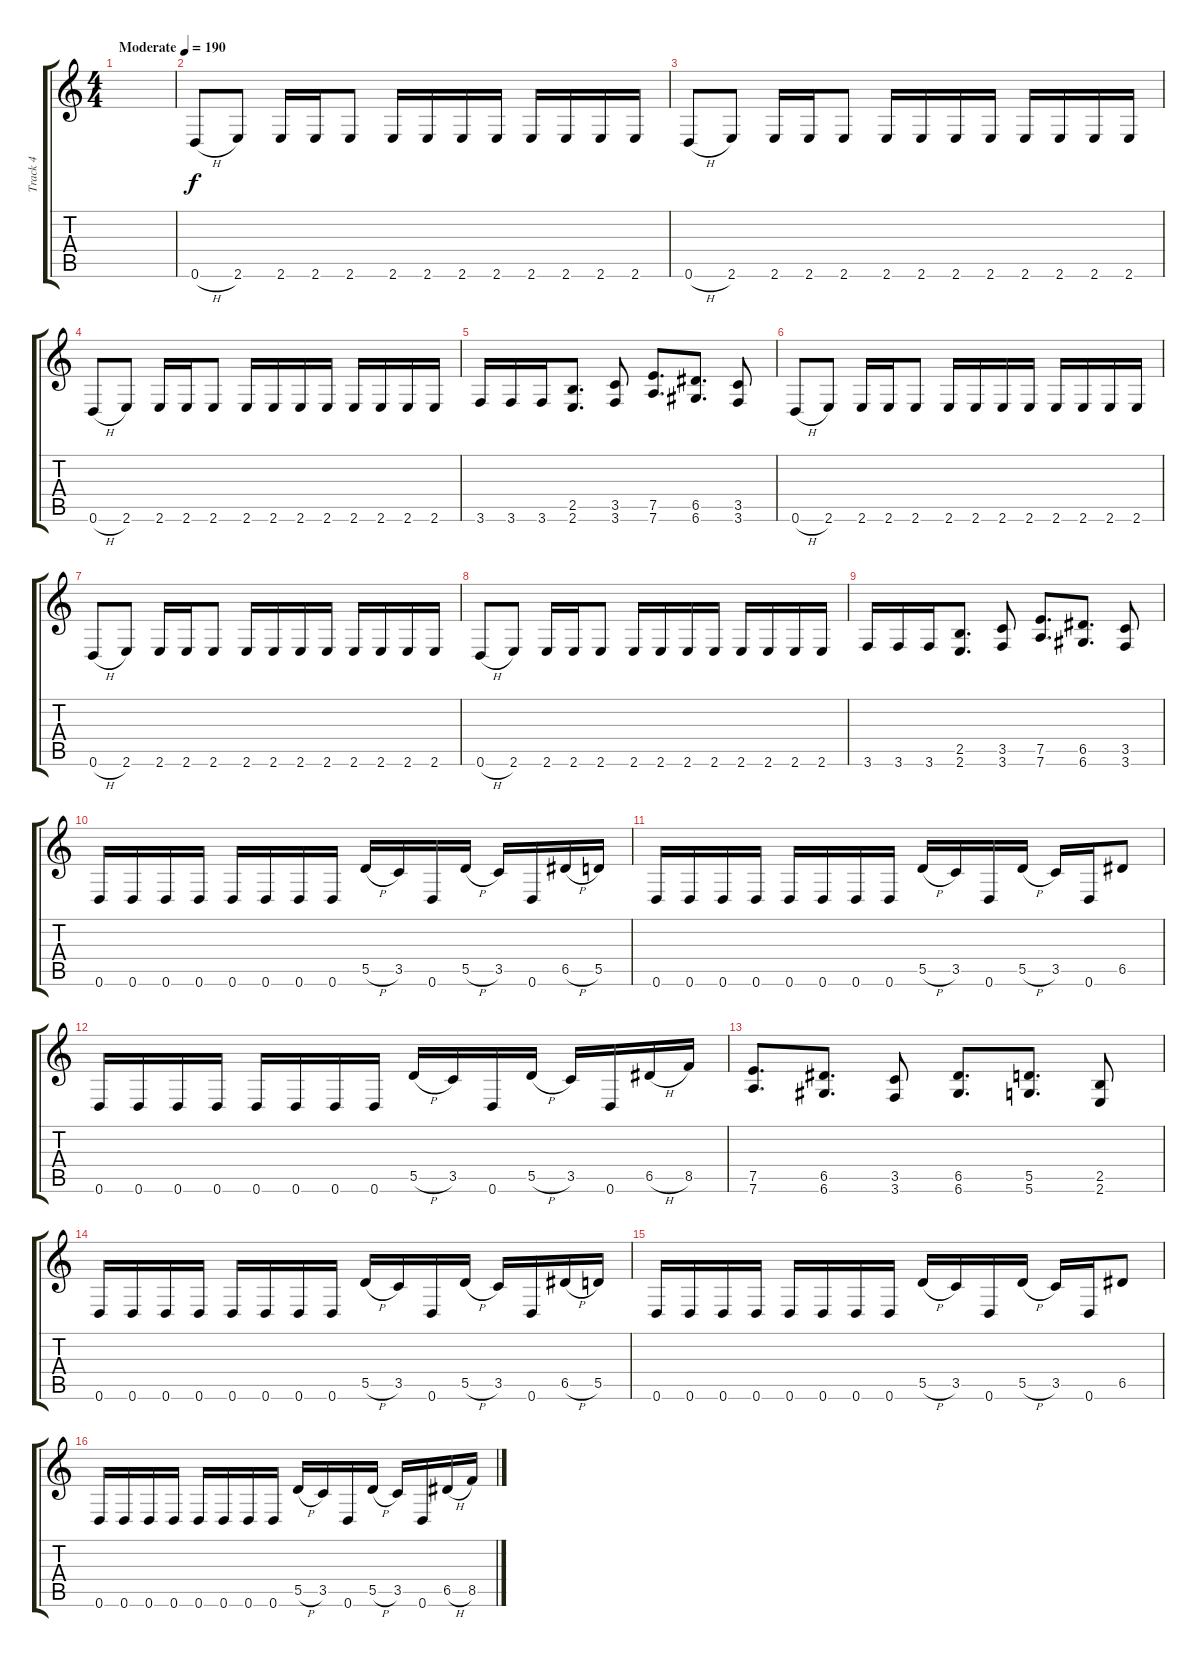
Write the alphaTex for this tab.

\track ("Track 4" "Track 4") {instrument distortionguitar}
\staff {score tabs}
\tuning (E4 B3 G3 D3 A2 D2) {hide}
\ts (4 4)
\tempo (190 "Moderate")
\clef g2
\ks c
|
0.6{h}.8 2.6.8 2.6.16 2.6.16 2.6.8 2.6.16 2.6.16 2.6.16 2.6.16 2.6.16 2.6.16 2.6.16 2.6.16 |
0.6{h}.8 2.6.8 2.6.16 2.6.16 2.6.8 2.6.16 2.6.16 2.6.16 2.6.16 2.6.16 2.6.16 2.6.16 2.6.16 |
0.6{h}.8 2.6.8 2.6.16 2.6.16 2.6.8 2.6.16 2.6.16 2.6.16 2.6.16 2.6.16 2.6.16 2.6.16 2.6.16 |
3.6.16 3.6.16 3.6.16 (2.5 2.6).8{d} (3.5 3.6).8 (7.5 7.6).8{d} (6.5 6.6).8{d} (3.5 3.6).8 |
0.6{h}.8 2.6.8 2.6.16 2.6.16 2.6.8 2.6.16 2.6.16 2.6.16 2.6.16 2.6.16 2.6.16 2.6.16 2.6.16 |
0.6{h}.8 2.6.8 2.6.16 2.6.16 2.6.8 2.6.16 2.6.16 2.6.16 2.6.16 2.6.16 2.6.16 2.6.16 2.6.16 |
0.6{h}.8 2.6.8 2.6.16 2.6.16 2.6.8 2.6.16 2.6.16 2.6.16 2.6.16 2.6.16 2.6.16 2.6.16 2.6.16 |
3.6.16 3.6.16 3.6.16 (2.5 2.6).8{d} (3.5 3.6).8 (7.5 7.6).8{d} (6.5 6.6).8{d} (3.5 3.6).8 |
0.6.16 0.6.16 0.6.16 0.6.16 0.6.16 0.6.16 0.6.16 0.6.16 5.5{h}.16 3.5.16 0.6.16 5.5{h}.16 3.5.16 0.6.16 6.5{h}.16 5.5.16 |
0.6.16 0.6.16 0.6.16 0.6.16 0.6.16 0.6.16 0.6.16 0.6.16 5.5{h}.16 3.5.16 0.6.16 5.5{h}.16 3.5.16 0.6.16 6.5.8 |
0.6.16 0.6.16 0.6.16 0.6.16 0.6.16 0.6.16 0.6.16 0.6.16 5.5{h}.16 3.5.16 0.6.16 5.5{h}.16 3.5.16 0.6.16 6.5{h}.16 8.5.16 |
(7.5 7.6).8{d} (6.5 6.6).8{d} (3.5 3.6).8 (6.5 6.6).8{d} (5.5 5.6).8{d} (2.5 2.6).8 |
0.6.16 0.6.16 0.6.16 0.6.16 0.6.16 0.6.16 0.6.16 0.6.16 5.5{h}.16 3.5.16 0.6.16 5.5{h}.16 3.5.16 0.6.16 6.5{h}.16 5.5.16 |
0.6.16 0.6.16 0.6.16 0.6.16 0.6.16 0.6.16 0.6.16 0.6.16 5.5{h}.16 3.5.16 0.6.16 5.5{h}.16 3.5.16 0.6.16 6.5.8 |
0.6.16 0.6.16 0.6.16 0.6.16 0.6.16 0.6.16 0.6.16 0.6.16 5.5{h}.16 3.5.16 0.6.16 5.5{h}.16 3.5.16 0.6.16 6.5{h}.16 8.5.16
